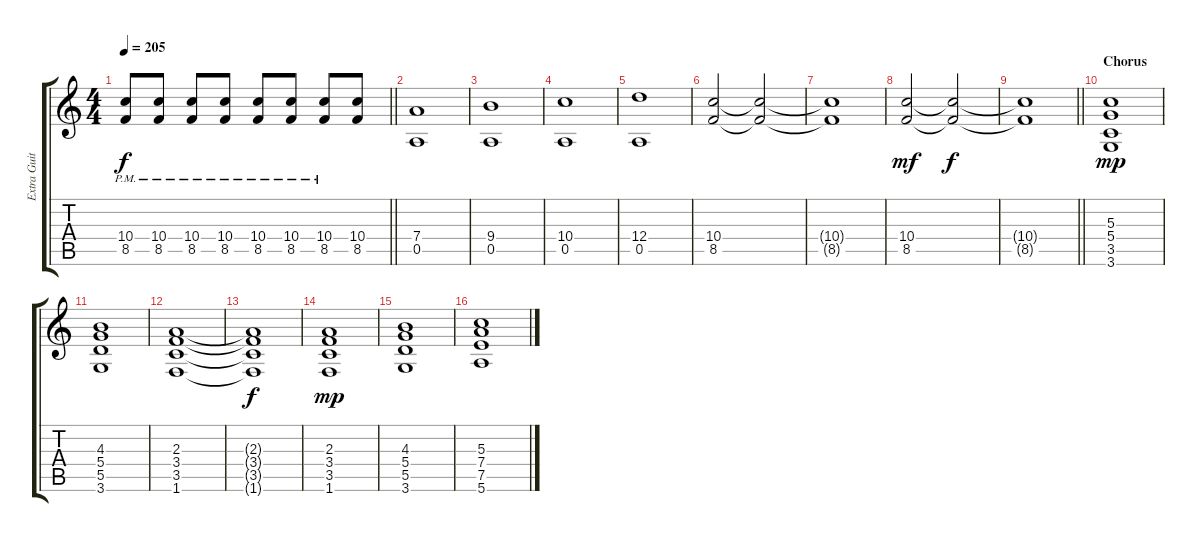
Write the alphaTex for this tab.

\track ("Extra Guitar" "Extra Guit") {instrument distortionguitar}
\staff {score tabs}
\tuning (E4 B3 G3 D3 A2 E2) {hide}
\ts (4 4)
\tempo 205
\clef g2
\barLineRight lightlight
\ks aminor
(10.4{pm} 8.5{pm}).8{dy f} (10.4{pm} 8.5{pm}).8 (10.4{pm} 8.5{pm}).8 (10.4{pm} 8.5).8 (10.4{pm} 8.5).8 (10.4{pm} 8.5).8 (10.4{pm} 8.5).8 (10.4 8.5).8 |
(7.4 0.5).1{volume 10 balance 2} |
(9.4 0.5).1 |
(10.4 0.5).1 |
(12.4 0.5).1 |
(10.4 8.5).2 (10.4{t} 8.5{t}).2{volume 8} |
(10.4{t} 8.5{t}).1 |
(10.4 8.5).2{dy mf volume 10} (10.4{t} 8.5{t}).2{dy f volume 8} |
\barLineRight lightlight
(10.4{t} 8.5{t}).1 |
\section ("" "Chorus")
(5.3 5.4 3.5 3.6).1{dy mp volume 10 balance 2} |
(4.3 5.4 5.5 3.6).1 |
(2.3 3.4 3.5 1.6).1{volume 8} |
(2.3{t} 3.4{t} 3.5{t} 1.6{t}).1{dy f} |
(2.3 3.4 3.5 1.6).1{dy mp volume 10} |
(4.3 5.4 5.5 3.6).1 |
(5.3 7.4 7.5 5.6).1{volume 8}
